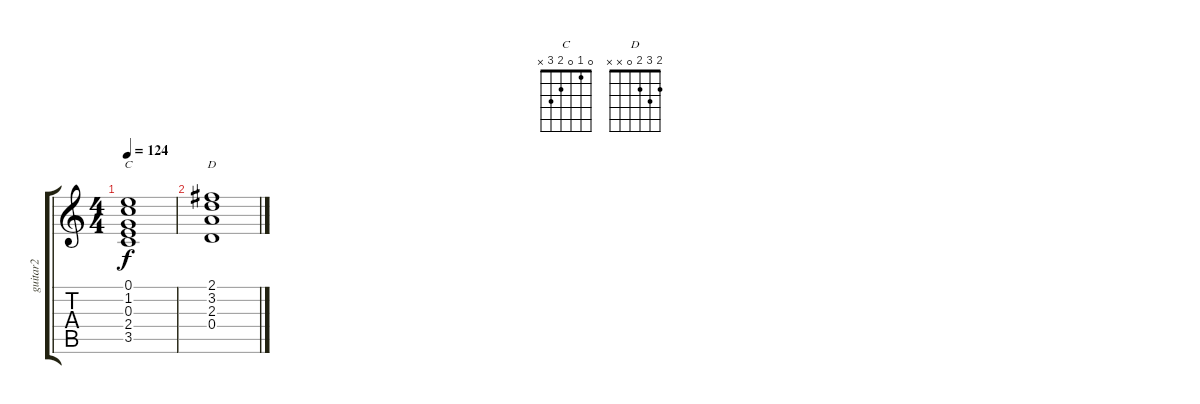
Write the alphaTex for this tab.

\track ("guitar2" "guitar2") {instrument acousticguitarnylon}
\staff {score tabs}
\tuning (E4 B3 G3 D3 A2 E2) {hide}
\chord ("C" 0 1 0 2 3 x)
\chord ("D" 2 3 2 0 x x)
\ts (4 4)
\tempo 124
\clef g2
\ks c
(0.1 1.2 0.3 2.4 3.5).1{ch "C" dy f} |
(2.1 3.2 2.3 0.4).1{ch "D"}
